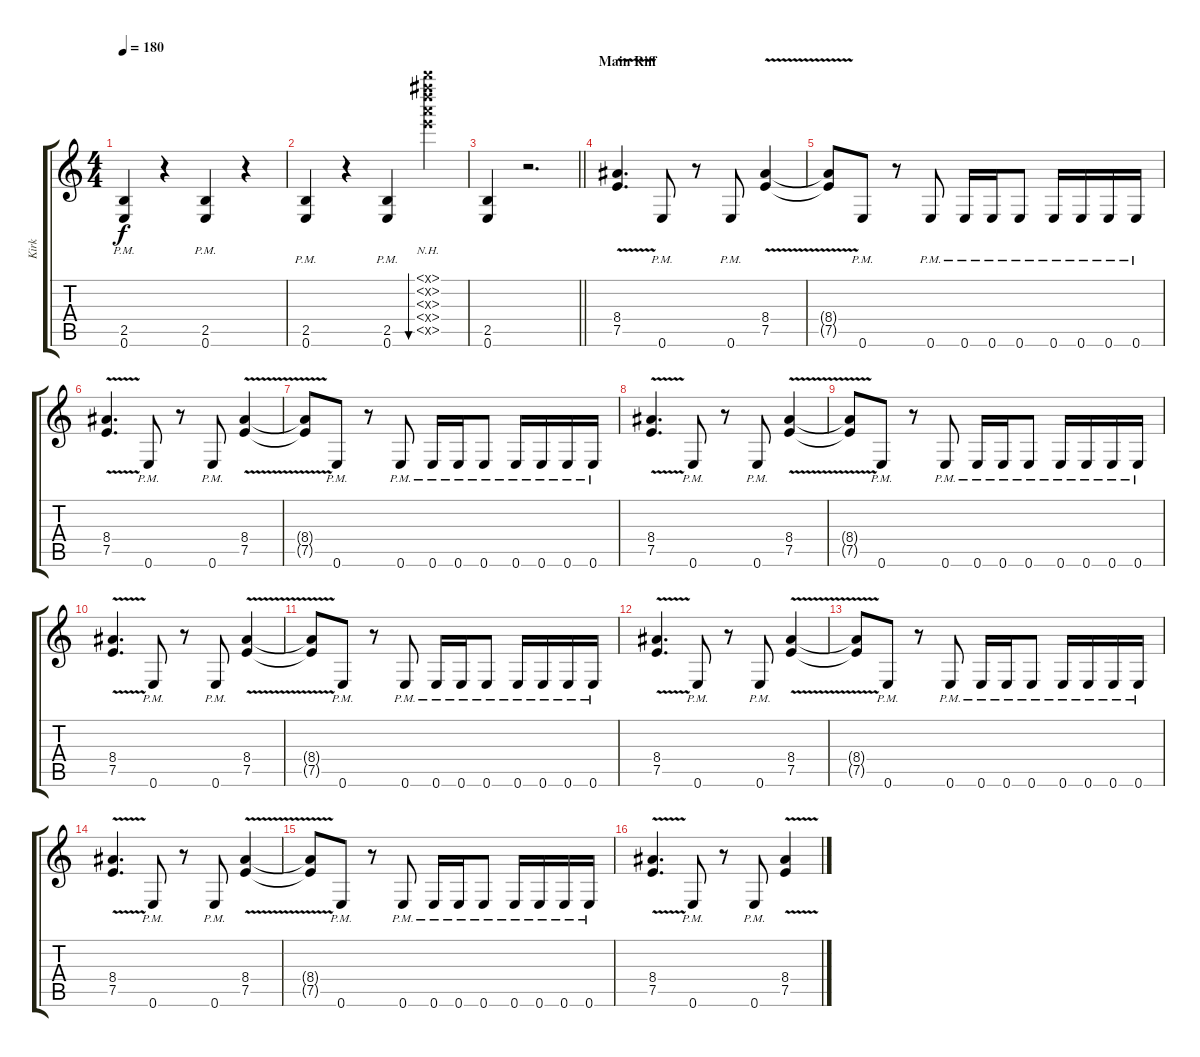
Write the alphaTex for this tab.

\track ("Kirk" "Kirk") {instrument distortionguitar}
\staff {score tabs}
\tuning (E4 B3 G3 D3 A2 E2) {hide}
\ts (4 4)
\tempo 180
\clef g2
\ks c
(2.5{pm} 0.6{pm}).4{dy f} r.4 (2.5{pm} 0.6{pm}).4 r.4 |
(2.5{pm} 0.6{pm}).4 r.4 (2.5{pm} 0.6{pm}).4 (3.1{nh x} 3.2{nh x} 3.3{nh x} 3.4{nh x} 3.5{nh x}).4{bu 480} |
\barLineRight lightlight
(2.5 0.6).4 r.2{d} |
\section ("" "Main Riff")
(8.4{v} 7.5).4{d} 0.6{pm}.8 r.8 0.6{pm}.8 (8.4{v} 7.5{v}).4 |
(8.4{t} 7.5{t}).8 0.6{pm}.8 r.8 0.6{pm}.8 0.6{pm}.16 0.6{pm}.16 0.6{pm}.8 0.6{pm}.16 0.6{pm}.16 0.6{pm}.16 0.6{pm}.16 |
(8.4{v} 7.5).4{d} 0.6{pm}.8 r.8 0.6{pm}.8 (8.4{v} 7.5{v}).4 |
(8.4{t} 7.5{t}).8 0.6{pm}.8 r.8 0.6{pm}.8 0.6{pm}.16 0.6{pm}.16 0.6{pm}.8 0.6{pm}.16 0.6{pm}.16 0.6{pm}.16 0.6{pm}.16 |
(8.4{v} 7.5).4{d} 0.6{pm}.8 r.8 0.6{pm}.8 (8.4{v} 7.5{v}).4 |
(8.4{t} 7.5{t}).8 0.6{pm}.8 r.8 0.6{pm}.8 0.6{pm}.16 0.6{pm}.16 0.6{pm}.8 0.6{pm}.16 0.6{pm}.16 0.6{pm}.16 0.6{pm}.16 |
(8.4{v} 7.5).4{d} 0.6{pm}.8 r.8 0.6{pm}.8 (8.4{v} 7.5{v}).4 |
(8.4{t} 7.5{t}).8 0.6{pm}.8 r.8 0.6{pm}.8 0.6{pm}.16 0.6{pm}.16 0.6{pm}.8 0.6{pm}.16 0.6{pm}.16 0.6{pm}.16 0.6{pm}.16 |
(8.4{v} 7.5).4{d} 0.6{pm}.8 r.8 0.6{pm}.8 (8.4{v} 7.5{v}).4 |
(8.4{t} 7.5{t}).8 0.6{pm}.8 r.8 0.6{pm}.8 0.6{pm}.16 0.6{pm}.16 0.6{pm}.8 0.6{pm}.16 0.6{pm}.16 0.6{pm}.16 0.6{pm}.16 |
(8.4{v} 7.5).4{d} 0.6{pm}.8 r.8 0.6{pm}.8 (8.4{v} 7.5{v}).4 |
(8.4{t} 7.5{t}).8 0.6{pm}.8 r.8 0.6{pm}.8 0.6{pm}.16 0.6{pm}.16 0.6{pm}.8 0.6{pm}.16 0.6{pm}.16 0.6{pm}.16 0.6{pm}.16 |
(8.4{v} 7.5).4{d} 0.6{pm}.8 r.8 0.6{pm}.8 (8.4{v} 7.5{v}).4
